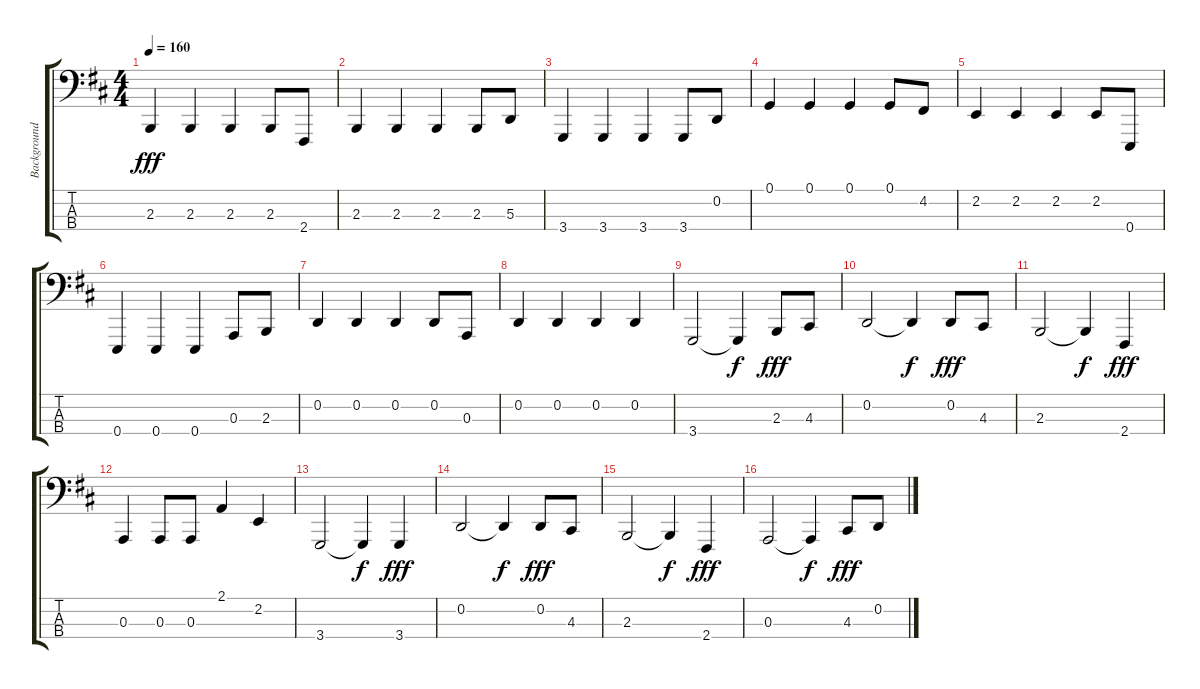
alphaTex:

\track ("Background Piano" "Background") {instrument acousticgrandpiano}
\staff {score tabs}
\tuning (G2 D2 A1 E1) {hide}
\ts (4 4)
\tempo 160
\clef f4
\ks d
2.3.4{dy fff} 2.3.4 2.3.4 2.3.8 2.4.8 |
2.3.4 2.3.4 2.3.4 2.3.8 5.3.8 |
3.4.4 3.4.4 3.4.4 3.4.8 0.2.8 |
0.1.4 0.1.4 0.1.4 0.1.8 4.2.8 |
2.2.4 2.2.4 2.2.4 2.2.8 0.4.8 |
0.4.4 0.4.4 0.4.4 0.3.8 2.3.8 |
0.2.4 0.2.4 0.2.4 0.2.8 0.3.8 |
0.2.4 0.2.4 0.2.4 0.2.4 |
3.4.2 3.4{t}.4{dy f} 2.3.8{dy fff} 4.3.8 |
0.2.2 0.2{t}.4{dy f} 0.2.8{dy fff} 4.3.8 |
2.3.2 2.3{t}.4{dy f} 2.4.4{dy fff} |
0.3.4 0.3.8 0.3.8 2.1.4 2.2.4 |
3.4.2 3.4{t}.4{dy f} 3.4.4{dy fff} |
0.2.2 0.2{t}.4{dy f} 0.2.8{dy fff} 4.3.8 |
2.3.2 2.3{t}.4{dy f} 2.4.4{dy fff} |
0.3.2 0.3{t}.4{dy f} 4.3.8{dy fff} 0.2.8
